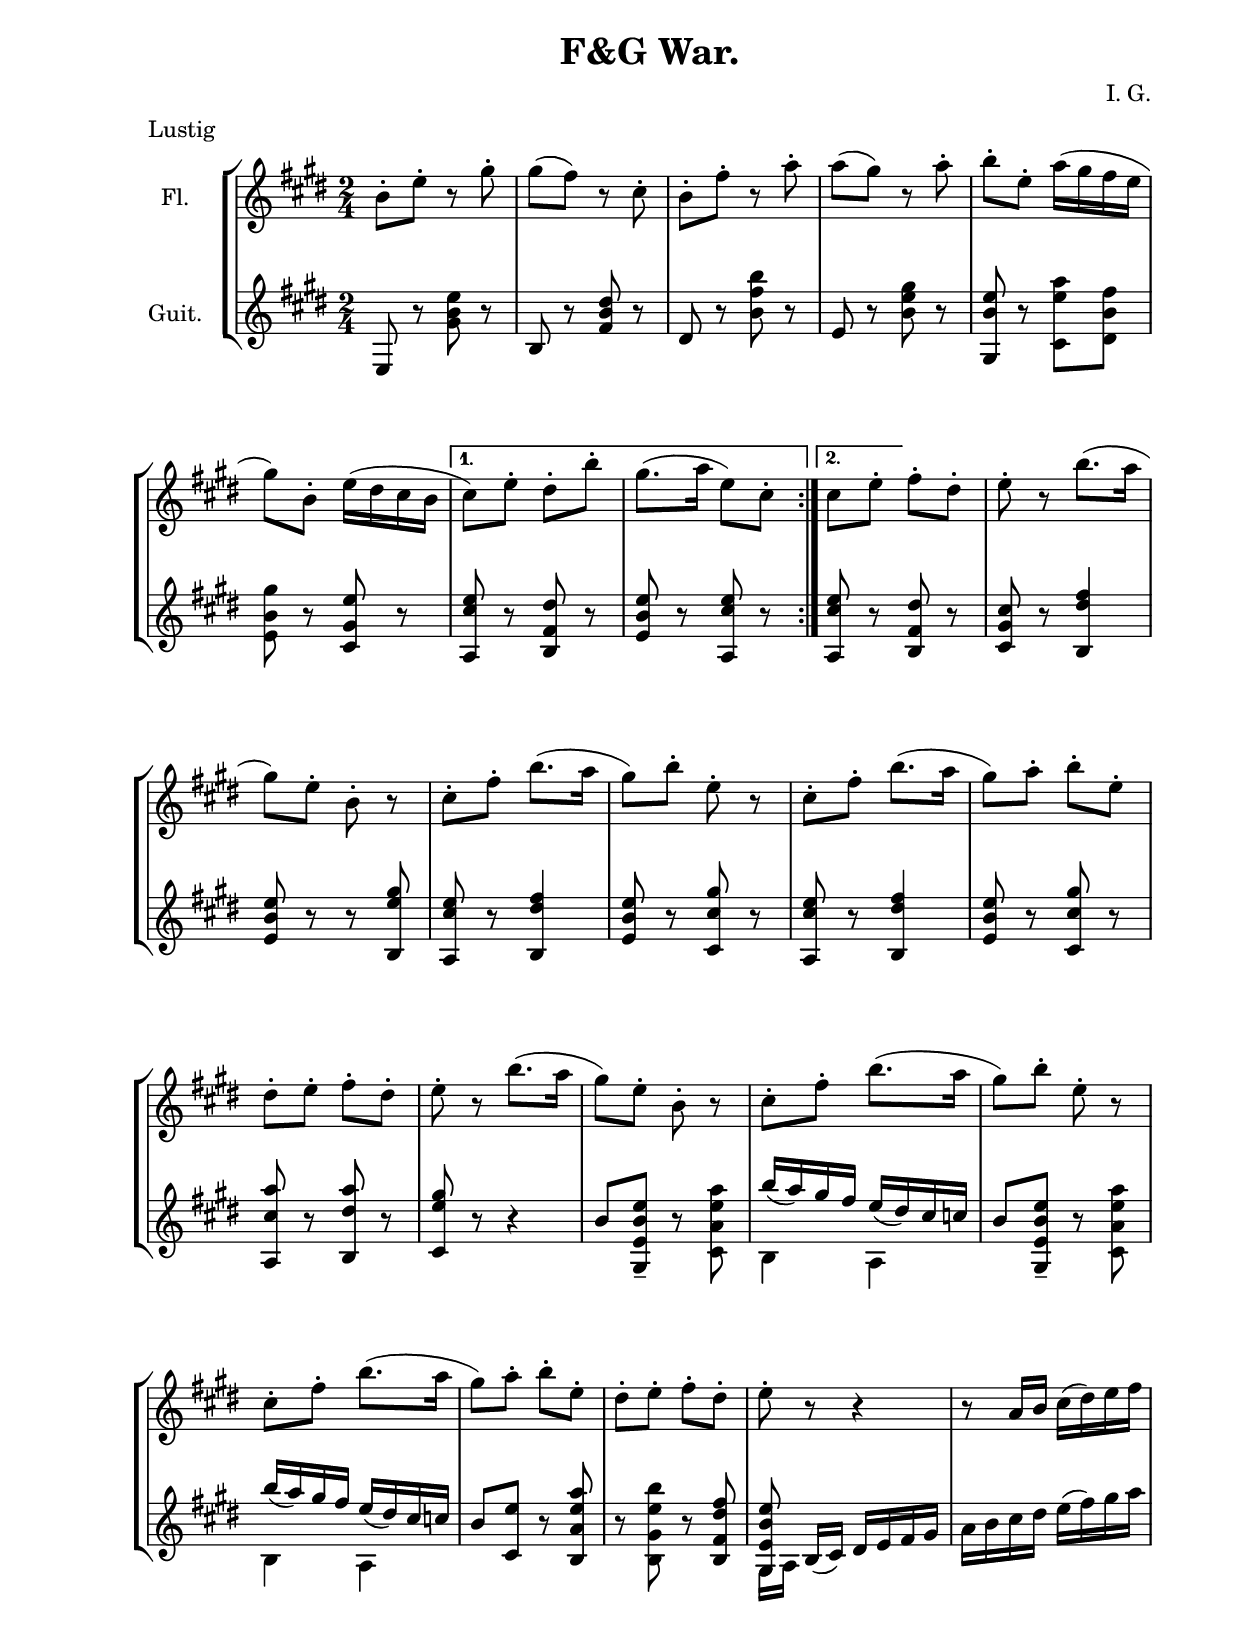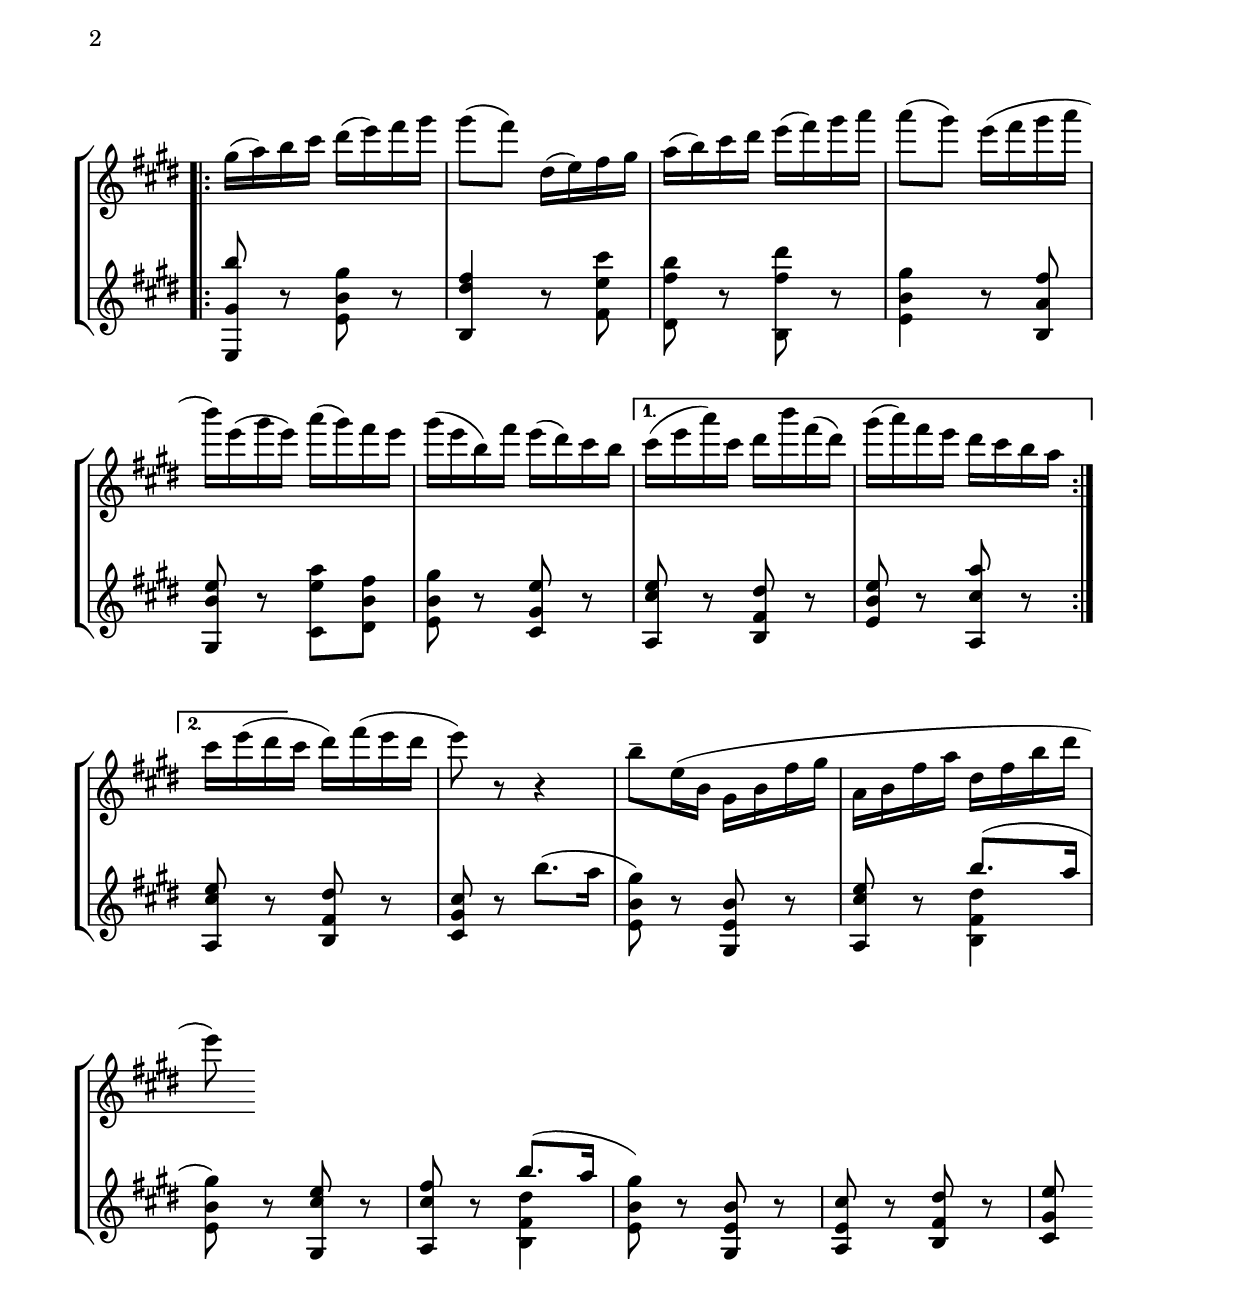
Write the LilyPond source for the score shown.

\version "2.18.0"

\language "deutsch"

\header {
  title = "F&G War."
  meter = "Lustig"
  composer = "I. G."
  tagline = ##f
}

\paper {
  #(set-paper-size "a4")
  top-system-spacing #'basic-distance = #25
  top-markup-spacing #'basic-distance = #8
  markup-system-spacing #'basic-distance = #26
  system-system-spacing #'basic-distance = #25
  last-bottom-spacing #'basic-distance = #25
  two-sided = ##t
  inner-margin = 25
  outer-margin = 15
}

\layout {
  \context {
    \Score
    \override StaffGrouper.staff-staff-spacing.basic-distance = #14
    \remove "Bar_number_engraver"
  }
}
\score {
  \new StaffGroup<<
    \time 6/8

    \new Staff
    \with {
      instrumentName = "Fl."
    }
    \relative e'' {
      \clef treble
      \key e \major
      \time 2/4
      %\override Staff.TimeSignature #'stencil = ##f
      \repeat volta 2 {
      h8-. e-. r gis-. gis( fis) r cis-. h-. fis'-. r a-. a( gis) r a-.
      h-. e,-. a16( gis fis e gis8) h,-. e16( dis cis h
      }
      \alternative {
        {cis8) e-. dis-. h'-. gis8.( a16 e8) cis-.}
        {cis8 e-. }
      }
      fis-. dis-. 
      e-. r 
      h'8.( a16 gis8) e-. h-. r cis-. fis-. h8.( a16 gis8) h-. e,-. r
      cis-. fis-. h8.( a16 gis8) a-. h-. e,-. dis-. e-. fis-. dis-. e-. r
      h'8.( a16 gis8) e-. h-. r cis-. fis-. h8.( a16 gis8) h-. e,-. r
      cis-. fis-. h8.( a16 gis8) a-. h-. e,-. dis-. e-. fis-. dis-. e-. r r4
      r8 a,16 h cis( dis) e fis \break
      \repeat volta 2 {
        gis( a) h cis dis( e) fis gis gis8( fis) dis,16( e) fis gis
        a( h) cis dis e( fis) gis a a8( gis) e16( fis gis a
        h) e,( gis e) a( gis) fis e gis( e h) fis' e( dis) cis h
      }
      \alternative{
        {cis( e a) cis, dis h' fis( dis) gis( a) fis e dis cis h a}
        {cis[ e( dis}
      }
      cis] dis) fis( e dis e8) r r4
      h8-- e,16( h gis h fis' gis a, h fis' a dis, fis h dis
      e8)
    }
    \new Staff
    \with {
      instrumentName = "Guit."
    }
    {
      \clef treble
      \key e \major
      \time 2/4
      %\override Staff.TimeSignature #'stencil = ##f
      e8 r <gis' h' e''> r h r <fis' h' dis''> r
      dis' r <h' fis'' h''> r e' r <h' e'' gis''> r
      <gis h' e''> r <cis' e'' a''> <dis' h' fis''> <e' h' gis''> r <cis' gis' e''> r
      <a cis'' e''> r <h fis' dis''> r <e' h' e''> r <a cis'' e''> r
      <a cis'' e''> r <h fis' dis''> r <cis' gis' cis''> r <h dis'' fis''>4
      <e' h' e''>8 r r <h e'' gis''> <a cis'' e''> r <h dis'' fis''>4
      <e' h' e''>8 r <cis' cis'' gis''> r <a cis'' e''> r <h dis'' fis''>4
      <e' h' e''>8 r <cis' cis'' gis''> r <a cis'' a''> r <h dis'' a''> r
      <cis' e'' gis''> r r4 
      h'8 <gis e' h' e''>-- r <cis' a' e'' a''>
      <<
        {
          h''16_( a'') gis'' fis'' e''_( dis'') cis'' c''
        }
        \\
        {
          h4                      a
        }
      >>
      h'8 <gis e' h' e''>-- r <cis' a' e'' a''>
      <<
        {
          h''16_( a'') gis'' fis'' e''_( dis'') cis'' c''
        }
        \\
        {
          h4                      a
        }
      >>
      h'8 <cis' e''> r <h a' e'' a''> r <h gis' e'' h''> r <h fis' dis'' fis''>
      <<
        {
          <gis e' h' e''>8
        }
        \\
        {
          gis16[ a]
        }
      >>
      h16( cis') dis' e' fis' gis' a' h' cis'' dis'' e''( fis'') gis'' a''
      <e gis' h''>8 r <e' h' gis''> r <h dis'' fis''>4 r8 <fis' e'' cis'''>
      <dis' fis'' h''> r <h fis'' dis'''> r <e' h' gis''>4 r8 <h a' fis''>
      <gis h' e''> r <cis' e'' a''> <dis' h' fis''> <e' h' gis''> r <cis' gis' e''> r
      <a cis'' e''> r <h fis' dis''> r <e' h' e''> r <a cis'' a''> r
      <a cis'' e''> r <h fis' dis''> r <cis' gis' cis''> r h''8.( a''16
      <e' h' gis''>8) r <gis e' h'> r <a cis'' e''> r
      <<
        {
          h''8.( a''16 \stemDown <e' h' gis''>8)
        }
        \\
        {
          <h fis' dis''>4 s8
        }
      >>
      r8 <gis cis'' e''> r <a cis'' fis''> r
      <<
        {
          h''8.( a''16 \stemDown <e' h' gis''>8)
        }
        \\
        {
          <h fis' dis''>4 s8
        }
      >>
      r8 <gis e' h'> r <a e' cis''> r <h fis' dis''> r <cis' gis' e''>
    }
  >>
}